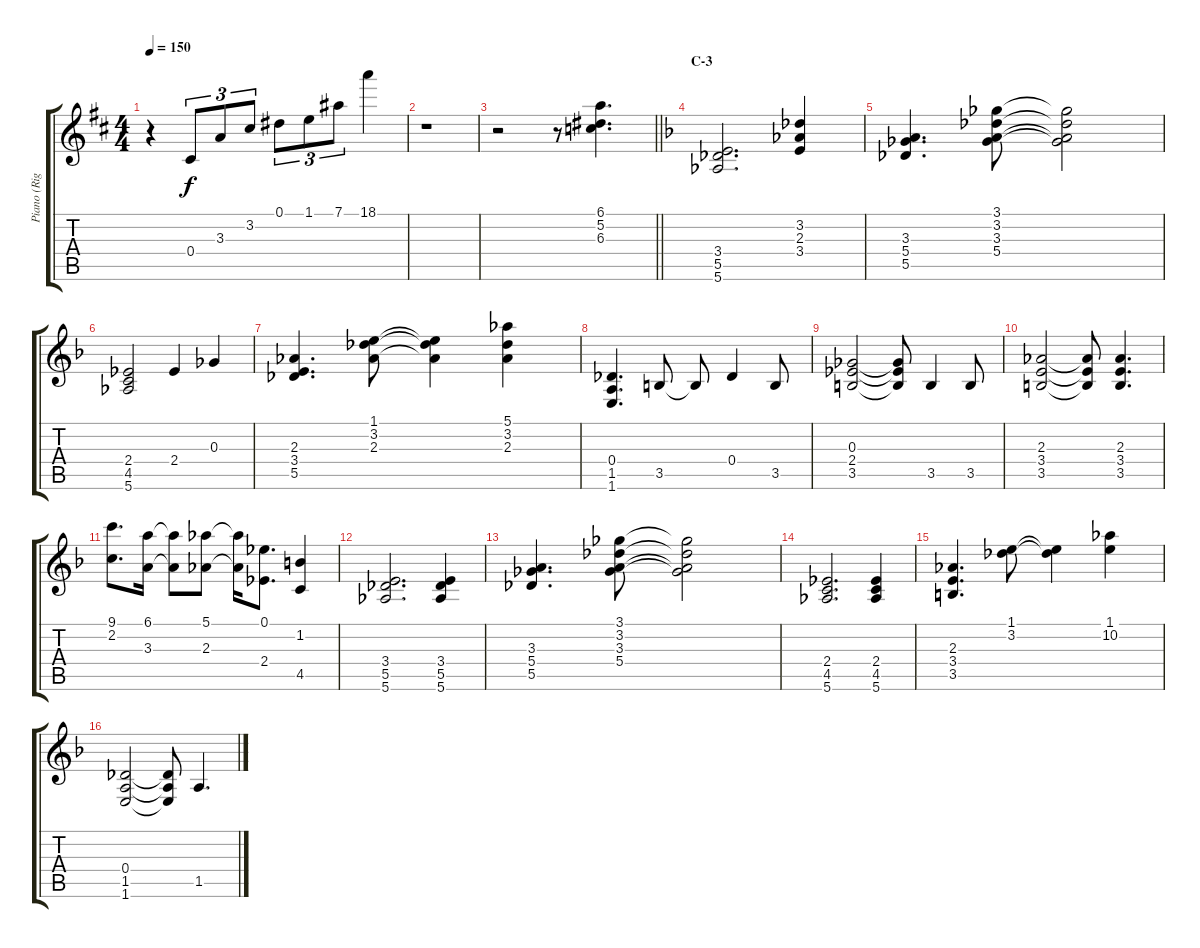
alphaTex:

\track ("Piano (Right Hand)" "Piano (Rig") {instrument acousticgrandpiano}
\staff {score tabs}
\tuning (Eb5 Bb4 Gb4 Db4 Ab3 Eb3) {hide}
\ts (4 4)
\tempo 150
\clef g2
\ks d
r.4{dy f} 0.4.8{tu (3 2)} 3.3.8{tu (3 2)} 3.2.8{tu (3 2)} 0.1.8{tu (3 2)} 1.1.8{tu (3 2)} 7.1.8{tu (3 2)} 18.1.4 |
r.1 |
\barLineRight lightlight
r.2 r.8 (6.1 5.2 6.3).4{d} |
\section ("" "C-3")
\ks f
(3.4 5.5 5.6).2{d} (3.2 2.3 3.4).4 |
(3.3 5.4 5.5).4{d} (3.1 3.2 3.3 5.4).8 (3.1{t} 3.2{t} 3.3{t} 5.4{t}).2 |
(2.4 4.5 5.6).2 2.4.4 0.3.4 |
(2.3 3.4 5.5).4{d} (1.1 3.2 2.3).8 (1.1{t} 3.2{t} 2.3{t}).4 (5.1 3.2 2.3).4 |
(0.4 1.5 1.6).4{d} 3.5.8 3.5{t}.8 0.4.4 3.5.8 |
(0.3 2.4 3.5).2 (0.3{t} 2.4{t} 3.5{t}).8 3.5.4 3.5.8 |
(2.3 3.4 3.5).2 (2.3{t} 3.4{t} 3.5{t}).8 (2.3 3.4 3.5).4{d} |
(9.1 2.2).8{d} (6.1 3.3).16 (6.1{t} 3.3{t}).8 (5.1 2.3).8 (5.1{t} 2.3{t}).16 (0.1 2.4).8{d} (1.2 4.5).4 |
(3.4 5.5 5.6).2{d} (3.4 5.5 5.6).4 |
(3.3 5.4 5.5).4{d} (3.1 3.2 3.3 5.4).8 (3.1{t} 3.2{t} 3.3{t} 5.4{t}).2 |
(2.4 4.5 5.6).2{d} (2.4 4.5 5.6).4 |
(2.3 3.4 3.5).4{d} (1.1 3.2).8 (1.1{t} 3.2{t}).4 (1.1 10.2).4 |
(0.4 1.5 1.6).2 (0.4{t} 1.5{t} 1.6{t}).8 1.5.4{d}
